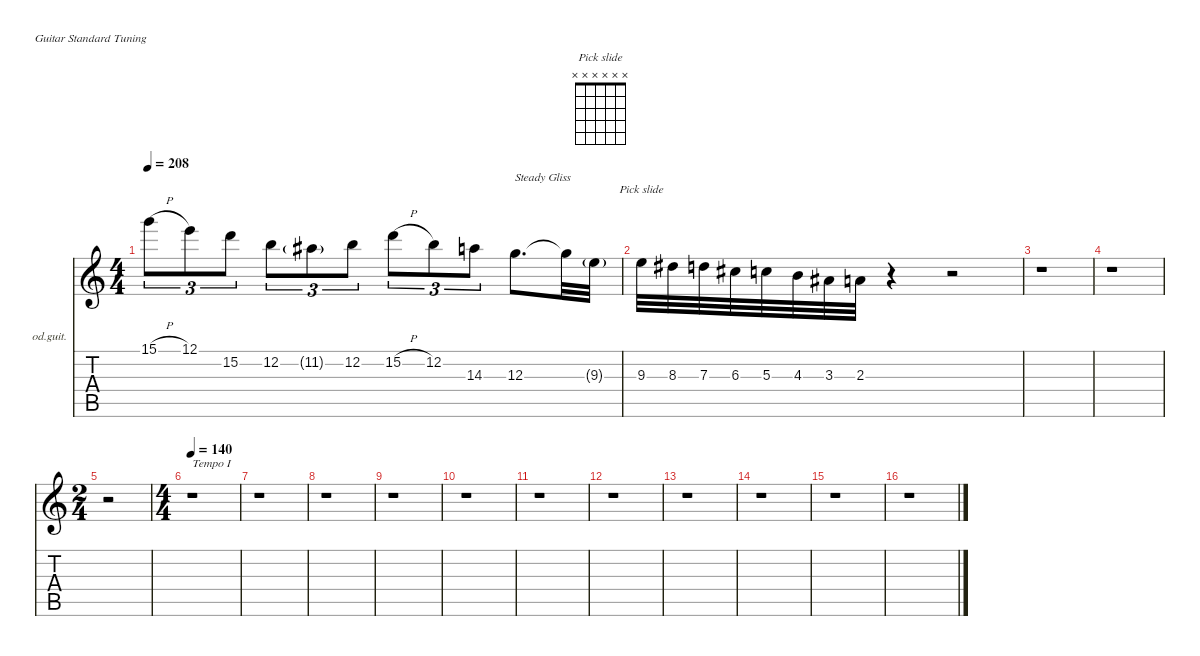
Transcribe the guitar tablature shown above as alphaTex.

\defaultSystemsLayout 4
\hideDynamics
\bracketExtendMode nobrackets
\firstSystemTrackNameOrientation horizontal
\otherSystemsTrackNameOrientation horizontal
\track ("Gtr. III" "od.guit.") {instrument overdrivenguitar}
\staff {score tabs}
\tuning (E4 B3 G3 D3 A2 E2)
\chord ("Pick slide" x x x x x x)
\ts (4 4)
\tempo 208
\clef g2
\ks c
15.1{h}.8{tu (3 2) dy f} 12.1.8{tu (3 2)} 15.2.8{tu (3 2)} 12.2.8{tu (3 2)} 11.2{g acc #}.8{tu (3 2) dy ff} 12.2.8{tu (3 2) dy f} 15.2{h}.8{tu (3 2)} 12.2.8{tu (3 2)} 14.3.8{tu (3 2)} 12.3.8{d txt "Steady Gliss"} 12.3{t}.32 9.3{g}.32{dy p} |
9.3.32{ch "Pick slide" dy fff instrument guitarfretnoise instrument overdrivenguitar} 8.3{acc #}.32 7.3.32 6.3{acc #}.32 5.3.32 4.3.32 3.3{acc #}.32 2.3.32 r.4 r.2 |
r.1 |
r.1 |
\ts (2 4)
\beaming (8 2 2)
r.2 |
\ts (4 4)
\beaming (8 2 2 2 2)
\tempo 140
r.1{txt "Tempo I"} |
r.1 |
r.1 |
r.1 |
r.1 |
r.1 |
r.1 |
r.1 |
r.1 |
r.1 |
r.1
